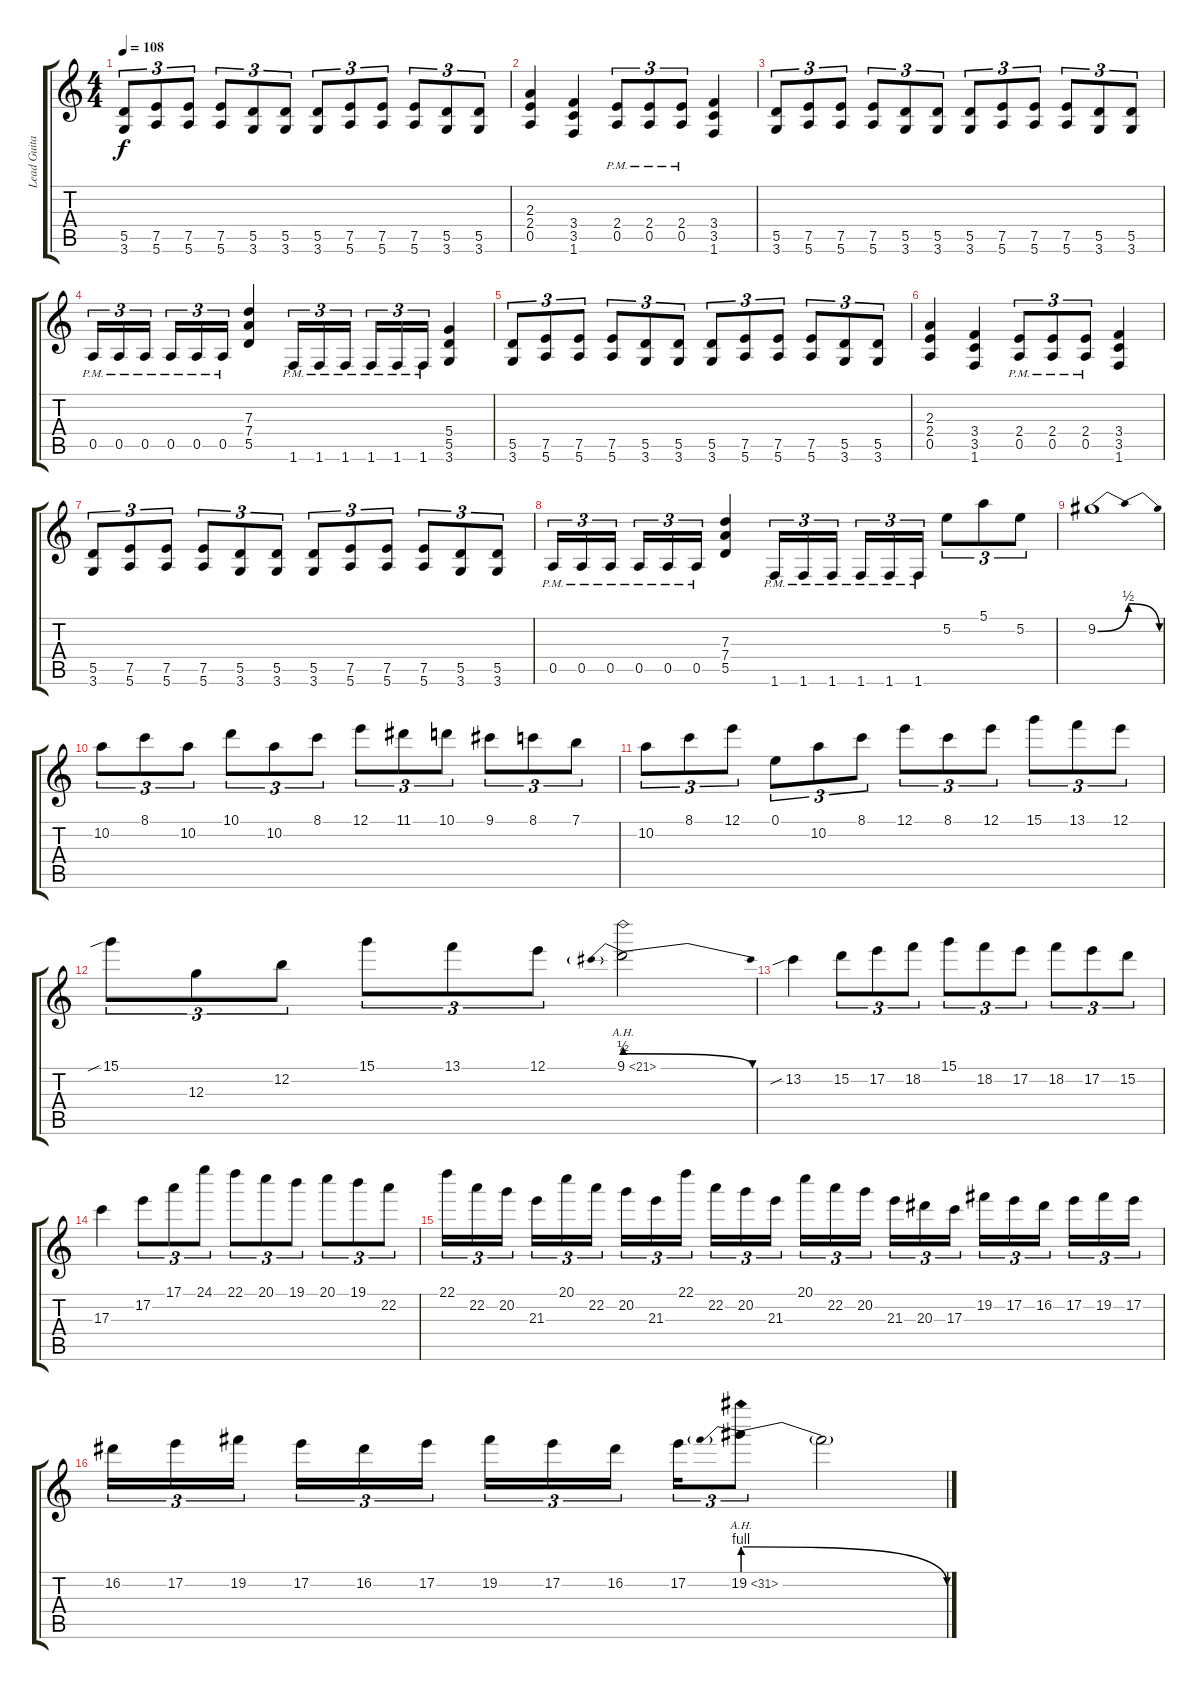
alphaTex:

\track ("Lead Guitar" "Lead Guita") {instrument distortionguitar}
\staff {score tabs}
\tuning (E4 B3 G3 D3 A2 E2) {hide}
\ts (4 4)
\tempo 108
\clef g2
\ks c
(5.5 3.6).8{tu (3 2) dy f} (7.5 5.6).8{tu (3 2)} (7.5 5.6).8{tu (3 2)} (7.5 5.6).8{tu (3 2)} (5.5 3.6).8{tu (3 2)} (5.5 3.6).8{tu (3 2)} (5.5 3.6).8{tu (3 2)} (7.5 5.6).8{tu (3 2)} (7.5 5.6).8{tu (3 2)} (7.5 5.6).8{tu (3 2)} (5.5 3.6).8{tu (3 2)} (5.5 3.6).8{tu (3 2)} |
(2.3 2.4 0.5).4 (3.4 3.5 1.6).4 (2.4{pm} 0.5{pm}).8{tu (3 2)} (2.4{pm} 0.5{pm}).8{tu (3 2)} (2.4{pm} 0.5{pm}).8{tu (3 2)} (3.4 3.5 1.6).4 |
(5.5 3.6).8{tu (3 2)} (7.5 5.6).8{tu (3 2)} (7.5 5.6).8{tu (3 2)} (7.5 5.6).8{tu (3 2)} (5.5 3.6).8{tu (3 2)} (5.5 3.6).8{tu (3 2)} (5.5 3.6).8{tu (3 2)} (7.5 5.6).8{tu (3 2)} (7.5 5.6).8{tu (3 2)} (7.5 5.6).8{tu (3 2)} (5.5 3.6).8{tu (3 2)} (5.5 3.6).8{tu (3 2)} |
0.5{pm}.16{tu (3 2)} 0.5{pm}.16{tu (3 2)} 0.5{pm}.16{tu (3 2) beam splitsecondary} 0.5{pm}.16{tu (3 2)} 0.5{pm}.16{tu (3 2)} 0.5{pm}.16{tu (3 2)} (7.3 7.4 5.5).4 1.6{pm}.16{tu (3 2)} 1.6{pm}.16{tu (3 2)} 1.6{pm}.16{tu (3 2) beam splitsecondary} 1.6{pm}.16{tu (3 2)} 1.6{pm}.16{tu (3 2)} 1.6{pm}.16{tu (3 2)} (5.4 5.5 3.6).4 |
(5.5 3.6).8{tu (3 2)} (7.5 5.6).8{tu (3 2)} (7.5 5.6).8{tu (3 2)} (7.5 5.6).8{tu (3 2)} (5.5 3.6).8{tu (3 2)} (5.5 3.6).8{tu (3 2)} (5.5 3.6).8{tu (3 2)} (7.5 5.6).8{tu (3 2)} (7.5 5.6).8{tu (3 2)} (7.5 5.6).8{tu (3 2)} (5.5 3.6).8{tu (3 2)} (5.5 3.6).8{tu (3 2)} |
(2.3 2.4 0.5).4 (3.4 3.5 1.6).4 (2.4{pm} 0.5{pm}).8{tu (3 2)} (2.4{pm} 0.5{pm}).8{tu (3 2)} (2.4{pm} 0.5{pm}).8{tu (3 2)} (3.4 3.5 1.6).4 |
(5.5 3.6).8{tu (3 2)} (7.5 5.6).8{tu (3 2)} (7.5 5.6).8{tu (3 2)} (7.5 5.6).8{tu (3 2)} (5.5 3.6).8{tu (3 2)} (5.5 3.6).8{tu (3 2)} (5.5 3.6).8{tu (3 2)} (7.5 5.6).8{tu (3 2)} (7.5 5.6).8{tu (3 2)} (7.5 5.6).8{tu (3 2)} (5.5 3.6).8{tu (3 2)} (5.5 3.6).8{tu (3 2)} |
0.5{pm}.16{tu (3 2)} 0.5{pm}.16{tu (3 2)} 0.5{pm}.16{tu (3 2) beam splitsecondary} 0.5{pm}.16{tu (3 2)} 0.5{pm}.16{tu (3 2)} 0.5{pm}.16{tu (3 2)} (7.3 7.4 5.5).4 1.6{pm}.16{tu (3 2)} 1.6{pm}.16{tu (3 2)} 1.6{pm}.16{tu (3 2) beam splitsecondary} 1.6{pm}.16{tu (3 2)} 1.6{pm}.16{tu (3 2)} 1.6{pm}.16{tu (3 2)} 5.2.8{tu (3 2)} 5.1.8{tu (3 2)} 5.2.8{tu (3 2)} |
9.2{be (bendrelease 0 0 30 2 55 2 60 0)}.1 |
10.2.8{tu (3 2)} 8.1.8{tu (3 2)} 10.2.8{tu (3 2)} 10.1.8{tu (3 2)} 10.2.8{tu (3 2)} 8.1.8{tu (3 2)} 12.1.8{tu (3 2)} 11.1.8{tu (3 2)} 10.1.8{tu (3 2)} 9.1.8{tu (3 2)} 8.1.8{tu (3 2)} 7.1.8{tu (3 2)} |
10.2.8{tu (3 2)} 8.1.8{tu (3 2)} 12.1.8{tu (3 2)} 0.1.8{tu (3 2)} 10.2.8{tu (3 2)} 8.1.8{tu (3 2)} 12.1.8{tu (3 2)} 8.1.8{tu (3 2)} 12.1.8{tu (3 2)} 15.1.8{tu (3 2)} 13.1.8{tu (3 2)} 12.1.8{tu (3 2)} |
15.1{sib}.8{tu (3 2)} 12.3.8{tu (3 2)} 12.2.8{tu (3 2)} 15.1.8{tu (3 2)} 13.1.8{tu (3 2)} 12.1.8{tu (3 2)} 9.1{be (prebendrelease 0 2 60 0) ah 12}.2 |
13.2{sib}.4 15.2.8{tu (3 2)} 17.2.8{tu (3 2)} 18.2.8{tu (3 2)} 15.1.8{tu (3 2)} 18.2.8{tu (3 2)} 17.2.8{tu (3 2)} 18.2.8{tu (3 2)} 17.2.8{tu (3 2)} 15.2.8{tu (3 2)} |
17.3.4 17.2.8{tu (3 2)} 17.1.8{tu (3 2)} 24.1.8{tu (3 2)} 22.1.8{tu (3 2)} 20.1.8{tu (3 2)} 19.1.8{tu (3 2)} 20.1.8{tu (3 2)} 19.1.8{tu (3 2)} 22.2.8{tu (3 2)} |
22.1.16{tu (3 2)} 22.2.16{tu (3 2)} 20.2.16{tu (3 2) beam splitsecondary} 21.3.16{tu (3 2)} 20.1.16{tu (3 2)} 22.2.16{tu (3 2)} 20.2.16{tu (3 2)} 21.3.16{tu (3 2)} 22.1.16{tu (3 2) beam splitsecondary} 22.2.16{tu (3 2)} 20.2.16{tu (3 2)} 21.3.16{tu (3 2)} 20.1.16{tu (3 2)} 22.2.16{tu (3 2)} 20.2.16{tu (3 2) beam splitsecondary} 21.3.16{tu (3 2)} 20.3.16{tu (3 2)} 17.3.16{tu (3 2)} 19.2.16{tu (3 2)} 17.2.16{tu (3 2)} 16.2.16{tu (3 2) beam splitsecondary} 17.2.16{tu (3 2)} 19.2.16{tu (3 2)} 17.2.16{tu (3 2)} |
16.2.16{tu (3 2)} 17.2.16{tu (3 2)} 19.2.16{tu (3 2) beam splitsecondary} 17.2.16{tu (3 2)} 16.2.16{tu (3 2)} 17.2.16{tu (3 2)} 19.2.16{tu (3 2)} 17.2.16{tu (3 2)} 16.2.16{tu (3 2) beam splitsecondary} 17.2.16{tu (3 2)} 19.2{be (prebendrelease 0 4 60 0) ah 12}.8{tu (3 2)} 19.2{t}.2
